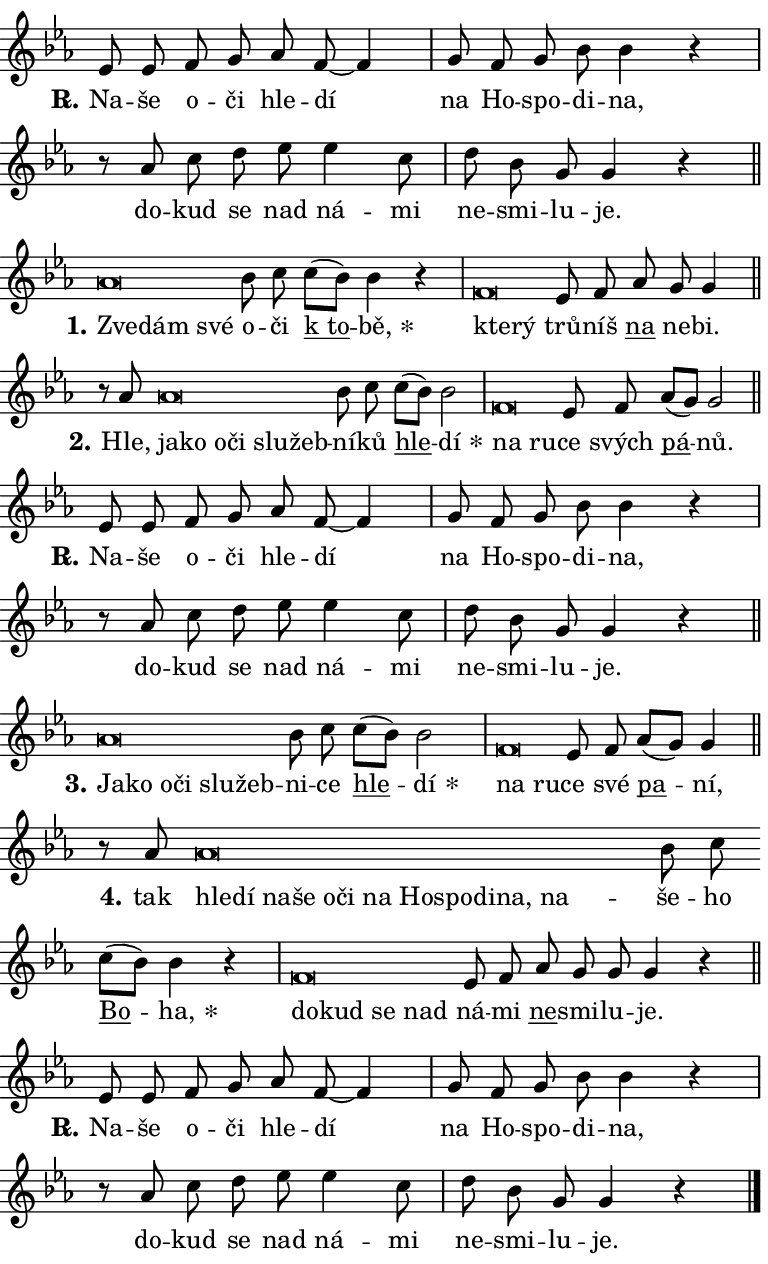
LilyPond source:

\version "2.24.0"
\header { tagline = "" }
\paper {
  indent = 0\cm
  top-margin = 0\cm
  right-margin = 0.13\cm % to fit lyric hyphens
  bottom-margin = 0\cm
  left-margin = 0\cm
  paper-width = 13\cm
  page-breaking = #ly:one-page-breaking
  system-system-spacing.basic-distance = #11
  score-system-spacing.basic-distance = #11
  ragged-last = ##f
}


%% Author: Thomas Morley
%% https://lists.gnu.org/archive/html/lilypond-user/2020-05/msg00002.html
#(define (line-position grob)
"Returns position of @var[grob} in current system:
   @code{'start}, if at first time-step
   @code{'end}, if at last time-step
   @code{'middle} otherwise
"
  (let* ((col (ly:item-get-column grob))
         (ln (ly:grob-object col 'left-neighbor))
         (rn (ly:grob-object col 'right-neighbor))
         (col-to-check-left (if (ly:grob? ln) ln col))
         (col-to-check-right (if (ly:grob? rn) rn col))
         (break-dir-left
           (and
             (ly:grob-property col-to-check-left 'non-musical #f)
             (ly:item-break-dir col-to-check-left)))
         (break-dir-right
           (and
             (ly:grob-property col-to-check-right 'non-musical #f)
             (ly:item-break-dir col-to-check-right))))
        (cond ((eqv? 1 break-dir-left) 'start)
              ((eqv? -1 break-dir-right) 'end)
              (else 'middle))))

#(define (tranparent-at-line-position vctor)
  (lambda (grob)
  "Relying on @code{line-position} select the relevant enry from @var{vctor}.
Used to determine transparency,"
    (case (line-position grob)
      ((end) (not (vector-ref vctor 0)))
      ((middle) (not (vector-ref vctor 1)))
      ((start) (not (vector-ref vctor 2))))))

noteHeadBreakVisibility =
#(define-music-function (break-visibility)(vector?)
"Makes @code{NoteHead}s transparent relying on @var{break-visibility}"
#{
  \override NoteHead.transparent =
    #(tranparent-at-line-position break-visibility)
#})

#(define delete-ledgers-for-transparent-note-heads
  (lambda (grob)
    "Reads whether a @code{NoteHead} is transparent.
If so this @code{NoteHead} is removed from @code{'note-heads} from
@var{grob}, which is supposed to be @code{LedgerLineSpanner}.
As a result ledgers are not printed for this @code{NoteHead}"
    (let* ((nhds-array (ly:grob-object grob 'note-heads))
           (nhds-list
             (if (ly:grob-array? nhds-array)
                 (ly:grob-array->list nhds-array)
                 '()))
           ;; Relies on the transparent-property being done before
           ;; Staff.LedgerLineSpanner.after-line-breaking is executed.
           ;; This is fragile ...
           (to-keep
             (remove
               (lambda (nhd)
                 (ly:grob-property nhd 'transparent #f))
               nhds-list)))
      ;; TODO find a better method to iterate over grob-arrays, similiar
      ;; to filter/remove etc for lists
      ;; For now rebuilt from scratch
      (set! (ly:grob-object grob 'note-heads)  '())
      (for-each
        (lambda (nhd)
          (ly:pointer-group-interface::add-grob grob 'note-heads nhd))
        to-keep))))

squashNotes = {
  \override NoteHead.X-extent = #'(-0.2 . 0.2)
  \override NoteHead.Y-extent = #'(-0.75 . 0)
  \override NoteHead.stencil =
    #(lambda (grob)
       (let ((pos (ly:grob-property grob 'staff-position)))
         (begin
           (if (< pos -7) (display "ERROR: Lower brevis then expected\n") (display ""))
           (if (<= pos -6) ly:text-interface::print ly:note-head::print))))
}
unSquashNotes = {
  \revert NoteHead.X-extent
  \revert NoteHead.Y-extent
  \revert NoteHead.stencil
}

hideNotes = \noteHeadBreakVisibility #begin-of-line-visible
unHideNotes = \noteHeadBreakVisibility #all-visible

% work-around for resetting accidentals
% https://lilypond.org/doc/v2.23/Documentation/notation/displaying-rhythms#unmetered-music
cadenzaMeasure = {
  \cadenzaOff
  \partial 1024 s1024
  \cadenzaOn
}

#(define-markup-command (accent layout props text) (markup?)
  "Underline accented syllable"
  (interpret-markup layout props
    #{\markup \override #'(offset . 4.3) \underline { #text }#}))

responsum = \markup \concat {
  "R" \hspace #-1.05 \path #0.1 #'((moveto 0 0.07) (lineto 0.9 0.8)) \hspace #0.05 "."
}

spaceSize = #0.6828661417322834 % exact space size for TeX Gyre Schola

\layout {
  \context {
    \Staff
    \remove "Time_signature_engraver"
    \override LedgerLineSpanner.after-line-breaking = #delete-ledgers-for-transparent-note-heads
  }
  \context {
    \Lyrics {
      \override LyricSpace.minimum-distance = \spaceSize
      \override LyricText.font-name = #"TeX Gyre Schola"
      \override LyricText.font-size = 1
      \override StanzaNumber.font-name = #"TeX Gyre Schola Bold"
      \override StanzaNumber.font-size = 1
    }
  }
  \context {
    \Score 
    \override NoteHead.text =
      #(lambda (grob) 
        (let ((pos (ly:grob-property grob 'staff-position)))
          #{\markup {
            \combine
              \halign #-0.55 \raise #(if (= pos -6) 0 0.5) \override #'(thickness . 2) \draw-line #'(3.2 . 0)
              \musicglyph "noteheads.sM1"
          }#}))
  }
}

% magnetic-lyrics.ily
%
%   written by
%     Jean Abou Samra <jean@abou-samra.fr>
%     Werner Lemberg <wl@gnu.org>
%
%   adapted by
%     Jiri Hon <jiri.hon@gmail.com>
%
% Version 2022-Apr-15

% https://www.mail-archive.com/lilypond-user@gnu.org/msg149350.html

#(define (Left_hyphen_pointer_engraver context)
   "Collect syllable-hyphen-syllable occurrences in lyrics and store
them in properties.  This engraver only looks to the left.  For
example, if the lyrics input is @code{foo -- bar}, it does the
following.

@itemize @bullet
@item
Set the @code{text} property of the @code{LyricHyphen} grob between
@q{foo} and @q{bar} to @code{foo}.

@item
Set the @code{left-hyphen} property of the @code{LyricText} grob with
text @q{foo} to the @code{LyricHyphen} grob between @q{foo} and
@q{bar}.
@end itemize

Use this auxiliary engraver in combination with the
@code{lyric-@/text::@/apply-@/magnetic-@/offset!} hook."
   (let ((hyphen #f)
         (text #f))
     (make-engraver
      (acknowledgers
       ((lyric-syllable-interface engraver grob source-engraver)
        (set! text grob)))
      (end-acknowledgers
       ((lyric-hyphen-interface engraver grob source-engraver)
        ;(when (not (grob::has-interface grob 'lyric-space-interface))
          (set! hyphen grob)));)
      ((stop-translation-timestep engraver)
       (when (and text hyphen)
         (ly:grob-set-object! text 'left-hyphen hyphen))
       (set! text #f)
       (set! hyphen #f)))))

#(define (lyric-text::apply-magnetic-offset! grob)
   "If the space between two syllables is less than the value in
property @code{LyricText@/.details@/.squash-threshold}, move the right
syllable to the left so that it gets concatenated with the left
syllable.

Use this function as a hook for
@code{LyricText@/.after-@/line-@/breaking} if the
@code{Left_@/hyphen_@/pointer_@/engraver} is active."
   (let ((hyphen (ly:grob-object grob 'left-hyphen #f)))
     (when hyphen
       (let ((left-text (ly:spanner-bound hyphen LEFT)))
         (when (grob::has-interface left-text 'lyric-syllable-interface)
           (let* ((common (ly:grob-common-refpoint grob left-text X))
                  (this-x-ext (ly:grob-extent grob common X))
                  (left-x-ext
                   (begin
                     ;; Trigger magnetism for left-text.
                     (ly:grob-property left-text 'after-line-breaking)
                     (ly:grob-extent left-text common X)))
                  ;; `delta` is the gap width between two syllables.
                  (delta (- (interval-start this-x-ext)
                            (interval-end left-x-ext)))
                  (details (ly:grob-property grob 'details))
                  (threshold (assoc-get 'squash-threshold details 0.2)))
             (when (< delta threshold)
               (let* (;; We have to manipulate the input text so that
                      ;; ligatures crossing syllable boundaries are not
                      ;; disabled.  For languages based on the Latin
                      ;; script this is essentially a beautification.
                      ;; However, for non-Western scripts it can be a
                      ;; necessity.
                      (lt (ly:grob-property left-text 'text))
                      (rt (ly:grob-property grob 'text))
                      (is-space (grob::has-interface hyphen 'lyric-space-interface))
                      (space (if is-space " " ""))
                      (extra-delta (if is-space spaceSize 0))
                      ;; Append new syllable.
                      (ltrt-space (if (and (string? lt) (string? rt))
                                (string-append lt space rt)
                                (make-concat-markup (list lt space rt))))
                      ;; Right-align `ltrt` to the right side.
                      (ltrt-space-markup (grob-interpret-markup
                               grob
                               (make-translate-markup
                                (cons (interval-length this-x-ext) 0)
                                (make-right-align-markup ltrt-space)))))
                 (begin
                   ;; Don't print `left-text`.
                   (ly:grob-set-property! left-text 'stencil #f)
                   ;; Set text and stencil (which holds all collected
                   ;; syllables so far) and shift it to the left.
                   (ly:grob-set-property! grob 'text ltrt-space)
                   (ly:grob-set-property! grob 'stencil ltrt-space-markup)
                   (ly:grob-translate-axis! grob (- (- delta extra-delta)) X))))))))))


#(define (lyric-hyphen::displace-bounds-first grob)
   ;; Make very sure this callback isn't triggered too early.
   (let ((left (ly:spanner-bound grob LEFT))
         (right (ly:spanner-bound grob RIGHT)))
     (ly:grob-property left 'after-line-breaking)
     (ly:grob-property right 'after-line-breaking)
     (ly:lyric-hyphen::print grob)))

squashThreshold = #0.4

\layout {
  \context {
    \Lyrics
    \consists #Left_hyphen_pointer_engraver
    \override LyricText.after-line-breaking =
      #lyric-text::apply-magnetic-offset!
    \override LyricHyphen.stencil = #lyric-hyphen::displace-bounds-first
    \override LyricText.details.squash-threshold = \squashThreshold
    \override LyricHyphen.minimum-distance = 0
    \override LyricHyphen.minimum-length = \squashThreshold
  }
}

squashText = \override LyricText.details.squash-threshold = 9999
unSquashText = \override LyricText.details.squash-threshold = \squashThreshold

leftText = \override LyricText.self-alignment-X = #LEFT
unLeftText = \revert LyricText.self-alignment-X

starOffset = #(lambda (grob) 
                (let ((x_offset (ly:self-alignment-interface::aligned-on-x-parent grob)))
                  (if (= x_offset 0) 0 (+ x_offset 1.2))))

star = #(define-music-function (syllable)(string?)
"Append star separator at the end of a syllable"
#{
  \once \override LyricText.X-offset = #starOffset
  \lyricmode { \markup {
    #syllable
    \override #'((font-name . "TeX Gyre Schola Bold")) \hspace #0.2 \lower #0.65 \larger "*"
  } }
#})

starAccent = #(define-music-function (syllable)(string?)
"Append star separator at the end of a syllable and make accent"
#{
  \once \override LyricText.X-offset = #starOffset
  \lyricmode { \markup {
    \accent #syllable
    \override #'((font-name . "TeX Gyre Schola Bold")) \hspace #0.2 \lower #0.65 \larger "*"
  } }
#})

breath = #(define-music-function (syllable)(string?)
"Append breathing indicator at the end of a syllable"
#{
  \lyricmode { \markup { #syllable "+" } }
#})

optionalBreath = #(define-music-function (syllable)(string?)
"Append optional breathing indicator at the end of a syllable"
#{
  \lyricmode { \markup { #syllable "(+)" } }
#})


\score {
    <<
        \new Voice = "melody" { \cadenzaOn \key es \major \relative { es'8 es f g as f~ f4 \cadenzaMeasure \bar "|" g8 f g bes bes4 r \cadenzaMeasure \bar "|" r8 as c d es es4 c8 \cadenzaMeasure \bar "|" d bes g g4 r \cadenzaMeasure \bar "||" \break } }
        \new Lyrics \lyricsto "melody" { \lyricmode { \set stanza = \responsum
Na -- še o -- či hle -- dí na Ho -- spo -- di -- na, do -- kud se nad ná -- mi ne -- smi -- lu -- je. } }
    >>
    \layout {}
}

\score {
    <<
        \new Voice = "melody" { \cadenzaOn \key es \major \relative { \squashNotes as'\breve*1/16 \hideNotes \breve*1/16 \breve*1/16 \bar "" \unHideNotes \unSquashNotes bes8 c \bar "" c[( bes)] bes4 r \cadenzaMeasure \bar "|" \squashNotes f\breve*1/16 \hideNotes \breve*1/16 \bar "" \unHideNotes \unSquashNotes es8 f \bar "" as g g4 \cadenzaMeasure \bar "||" \break } }
        \new Lyrics \lyricsto "melody" { \lyricmode { \set stanza = "1."
\leftText Zve -- \squashText dám své \unLeftText \unSquashText o -- či \markup \accent "k to" -- \star bě, \leftText kte -- \squashText rý \unLeftText \unSquashText trů -- níš \markup \accent na ne -- bi. } }
    >>
    \layout {}
}

\score {
    <<
        \new Voice = "melody" { \cadenzaOn \key es \major \relative { r8 as'8 \squashNotes as\breve*1/16 \hideNotes \breve*1/16 \bar "" \breve*1/16 \bar "" \breve*1/16 \bar "" \breve*1/16 \breve*1/16 \bar "" \unHideNotes \unSquashNotes bes8 c \bar "" c[( bes)] bes2 \cadenzaMeasure \bar "|" \squashNotes f\breve*1/16 \hideNotes \breve*1/16 \bar "" \unHideNotes \unSquashNotes es8 f \bar "" as[( g)] g2 \cadenzaMeasure \bar "||" \break } }
        \new Lyrics \lyricsto "melody" { \lyricmode { \set stanza = "2."
Hle, \leftText ja -- \squashText ko o -- či slu -- žeb -- \unLeftText \unSquashText ní -- ků \markup \accent hle -- \star dí \leftText na \squashText ru -- \unLeftText \unSquashText ce svých \markup \accent pá -- nů. } }
    >>
    \layout {}
}

\score {
    <<
        \new Voice = "melody" { \cadenzaOn \key es \major \relative { es'8 es f g as f~ f4 \cadenzaMeasure \bar "|" g8 f g bes bes4 r \cadenzaMeasure \bar "|" r8 as c d es es4 c8 \cadenzaMeasure \bar "|" d bes g g4 r \cadenzaMeasure \bar "||" \break } }
        \new Lyrics \lyricsto "melody" { \lyricmode { \set stanza = \responsum
Na -- še o -- či hle -- dí na Ho -- spo -- di -- na, do -- kud se nad ná -- mi ne -- smi -- lu -- je. } }
    >>
    \layout {}
}

\score {
    <<
        \new Voice = "melody" { \cadenzaOn \key es \major \relative { \squashNotes as'\breve*1/16 \hideNotes \breve*1/16 \bar "" \breve*1/16 \bar "" \breve*1/16 \bar "" \breve*1/16 \breve*1/16 \bar "" \unHideNotes \unSquashNotes bes8 c \bar "" c[( bes)] bes2 \cadenzaMeasure \bar "|" \squashNotes f\breve*1/16 \hideNotes \breve*1/16 \bar "" \unHideNotes \unSquashNotes es8 f \bar "" as[( g)] g4 \cadenzaMeasure \bar "||" \break } }
        \new Lyrics \lyricsto "melody" { \lyricmode { \set stanza = "3."
\leftText Ja -- \squashText ko o -- či slu -- žeb -- \unLeftText \unSquashText ni -- ce \markup \accent hle -- \star dí \leftText na \squashText ru -- \unLeftText \unSquashText ce své \markup \accent pa -- ní, } }
    >>
    \layout {}
}

\score {
    <<
        \new Voice = "melody" { \cadenzaOn \key es \major \relative { r8 as'8 \squashNotes as\breve*1/16 \hideNotes \breve*1/16 \bar "" \breve*1/16 \bar "" \breve*1/16 \bar "" \breve*1/16 \bar "" \breve*1/16 \bar "" \breve*1/16 \bar "" \breve*1/16 \bar "" \breve*1/16 \bar "" \breve*1/16 \bar "" \breve*1/16 \breve*1/16 \bar "" \unHideNotes \unSquashNotes bes8 c \bar "" c[( bes)] bes4 r \cadenzaMeasure \bar "|" \squashNotes f\breve*1/16 \hideNotes \breve*1/16 \bar "" \breve*1/16 \breve*1/16 \bar "" \unHideNotes \unSquashNotes es8 f \bar "" as g g g4 r \cadenzaMeasure \bar "||" \break } }
        \new Lyrics \lyricsto "melody" { \lyricmode { \set stanza = "4."
tak \leftText hle -- \squashText dí na -- še o -- či na Ho -- spo -- di -- na, na -- \unLeftText \unSquashText še -- ho \markup \accent Bo -- \star ha, \leftText do -- \squashText kud se nad \unLeftText \unSquashText ná -- mi \markup \accent ne -- smi -- lu -- je. } }
    >>
    \layout {}
}

\score {
    <<
        \new Voice = "melody" { \cadenzaOn \key es \major \relative { es'8 es f g as f~ f4 \cadenzaMeasure \bar "|" g8 f g bes bes4 r \cadenzaMeasure \bar "|" r8 as c d es es4 c8 \cadenzaMeasure \bar "|" d bes g g4 r \cadenzaMeasure \bar "||" \break } \bar "|." }
        \new Lyrics \lyricsto "melody" { \lyricmode { \set stanza = \responsum
Na -- še o -- či hle -- dí na Ho -- spo -- di -- na, do -- kud se nad ná -- mi ne -- smi -- lu -- je. } }
    >>
    \layout {}
}
